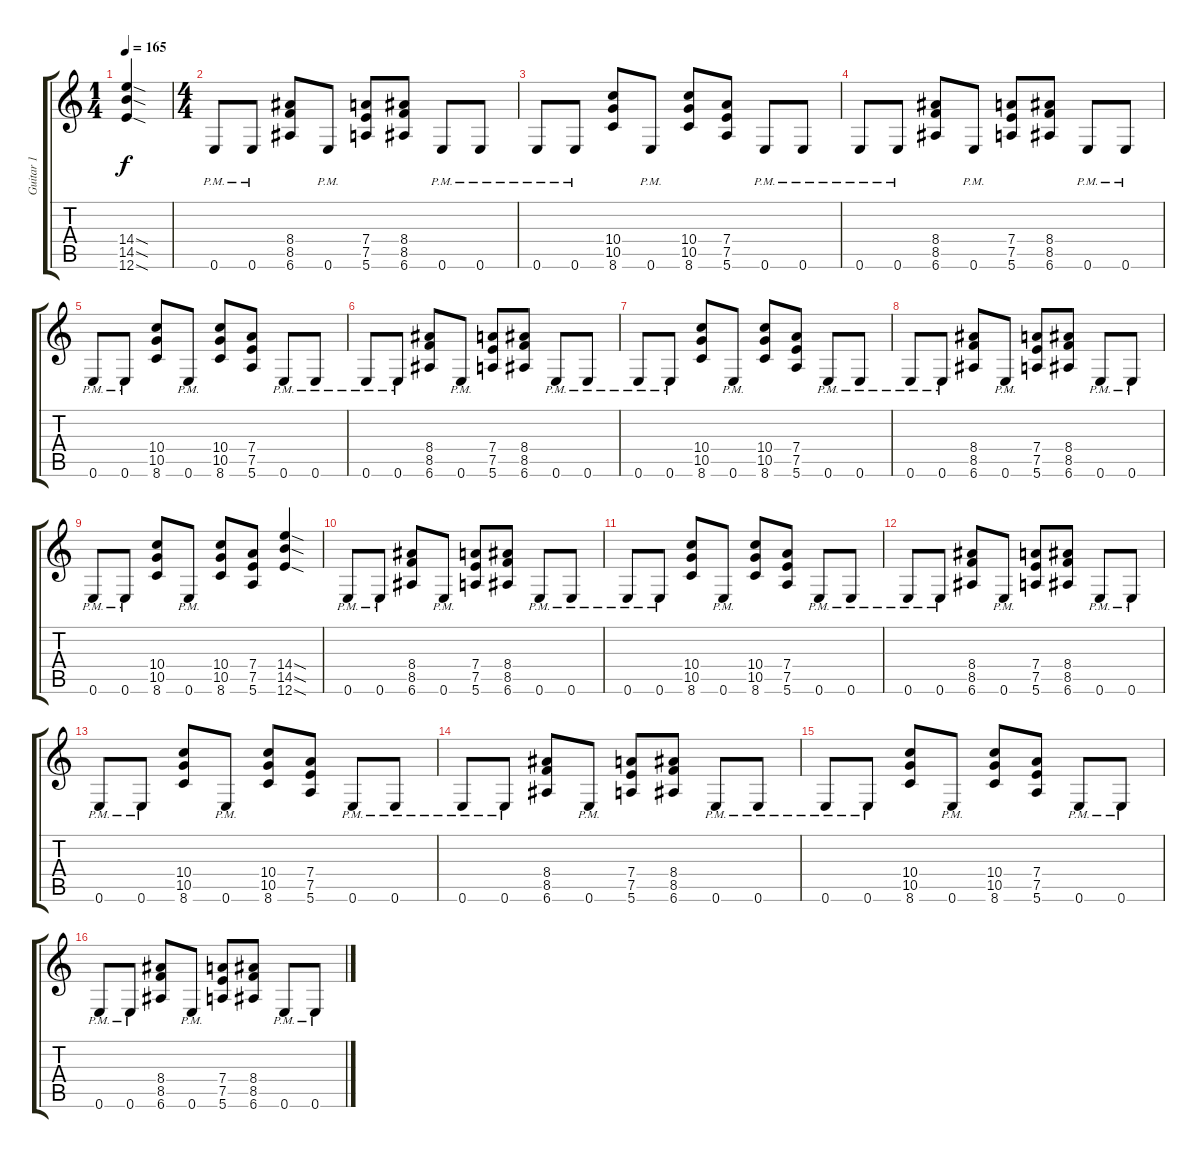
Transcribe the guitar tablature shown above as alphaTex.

\track ("Guitar 1" "Guitar 1") {instrument distortionguitar}
\staff {score tabs}
\tuning (E4 B3 G3 D3 A2 E2) {hide}
\ts (1 4)
\tempo 165
\clef g2
\ks c
(14.4{sod} 14.5{sod} 12.6{sod}).4{dy f instrument distortionguitar} |
\ts (4 4)
0.6{pm}.8 0.6{pm}.8 (8.4 8.5 6.6).8 0.6{pm}.8 (7.4 7.5 5.6).8 (8.4 8.5 6.6).8 0.6{pm}.8 0.6{pm}.8 |
0.6{pm}.8 0.6{pm}.8 (10.4 10.5 8.6).8 0.6{pm}.8 (10.4 10.5 8.6).8 (7.4 7.5 5.6).8 0.6{pm}.8 0.6{pm}.8 |
0.6{pm}.8 0.6{pm}.8 (8.4 8.5 6.6).8 0.6{pm}.8 (7.4 7.5 5.6).8 (8.4 8.5 6.6).8 0.6{pm}.8 0.6{pm}.8 |
0.6{pm}.8 0.6{pm}.8 (10.4 10.5 8.6).8 0.6{pm}.8 (10.4 10.5 8.6).8 (7.4 7.5 5.6).8 0.6{pm}.8 0.6{pm}.8 |
0.6{pm}.8 0.6{pm}.8 (8.4 8.5 6.6).8 0.6{pm}.8 (7.4 7.5 5.6).8 (8.4 8.5 6.6).8 0.6{pm}.8 0.6{pm}.8 |
0.6{pm}.8 0.6{pm}.8 (10.4 10.5 8.6).8 0.6{pm}.8 (10.4 10.5 8.6).8 (7.4 7.5 5.6).8 0.6{pm}.8 0.6{pm}.8 |
0.6{pm}.8 0.6{pm}.8 (8.4 8.5 6.6).8 0.6{pm}.8 (7.4 7.5 5.6).8 (8.4 8.5 6.6).8 0.6{pm}.8 0.6{pm}.8 |
0.6{pm}.8 0.6{pm}.8 (10.4 10.5 8.6).8 0.6{pm}.8 (10.4 10.5 8.6).8 (7.4 7.5 5.6).8 (14.4{sod} 14.5{sod} 12.6{sod}).4 |
0.6{pm}.8 0.6{pm}.8 (8.4 8.5 6.6).8 0.6{pm}.8 (7.4 7.5 5.6).8 (8.4 8.5 6.6).8 0.6{pm}.8 0.6{pm}.8 |
0.6{pm}.8 0.6{pm}.8 (10.4 10.5 8.6).8 0.6{pm}.8 (10.4 10.5 8.6).8 (7.4 7.5 5.6).8 0.6{pm}.8 0.6{pm}.8 |
0.6{pm}.8 0.6{pm}.8 (8.4 8.5 6.6).8 0.6{pm}.8 (7.4 7.5 5.6).8 (8.4 8.5 6.6).8 0.6{pm}.8 0.6{pm}.8 |
0.6{pm}.8 0.6{pm}.8 (10.4 10.5 8.6).8 0.6{pm}.8 (10.4 10.5 8.6).8 (7.4 7.5 5.6).8 0.6{pm}.8 0.6{pm}.8 |
0.6{pm}.8 0.6{pm}.8 (8.4 8.5 6.6).8 0.6{pm}.8 (7.4 7.5 5.6).8 (8.4 8.5 6.6).8 0.6{pm}.8 0.6{pm}.8 |
0.6{pm}.8 0.6{pm}.8 (10.4 10.5 8.6).8 0.6{pm}.8 (10.4 10.5 8.6).8 (7.4 7.5 5.6).8 0.6{pm}.8 0.6{pm}.8 |
0.6{pm}.8 0.6{pm}.8 (8.4 8.5 6.6).8 0.6{pm}.8 (7.4 7.5 5.6).8 (8.4 8.5 6.6).8 0.6{pm}.8 0.6{pm}.8
